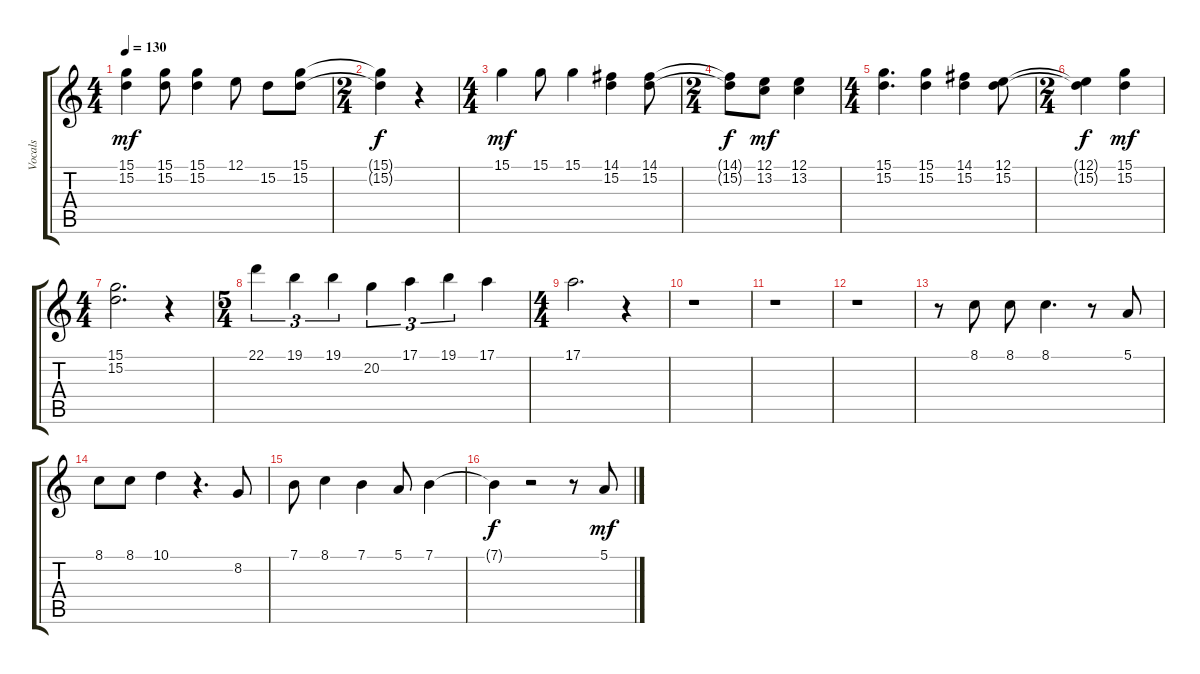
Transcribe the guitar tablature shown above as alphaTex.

\track ("Vocals" "Vocals") {instrument kalimba}
\staff {score tabs}
\tuning (E4 B3 G3 D3 A2 E2) {hide}
\ts (4 4)
\tempo 130
\clef g2
\ks c
(15.1 15.2).4{dy mf} (15.1 15.2).8 (15.1 15.2).4 12.1.8 15.2.8 (15.1 15.2).8 |
\ts (2 4)
(15.1{t} 15.2{t}).4{dy f} r.4 |
\ts (4 4)
15.1.4{dy mf} 15.1.8 15.1.4 (14.1 15.2).4 (14.1 15.2).8 |
\ts (2 4)
(14.1{t} 15.2{t}).8{dy f} (12.1 13.2).8{dy mf} (12.1 13.2).4 |
\ts (4 4)
(15.1 15.2).4{d} (15.1 15.2).4 (14.1 15.2).4 (12.1 15.2).8 |
\ts (2 4)
(12.1{t} 15.2{t}).4{dy f} (15.1 15.2).4{dy mf} |
\ts (4 4)
(15.1 15.2).2{d} r.4 |
\ts (5 4)
22.1.4{tu (3 2)} 19.1.4{tu (3 2)} 19.1.4{tu (3 2)} 20.2.4{tu (3 2)} 17.1.4{tu (3 2)} 19.1.4{tu (3 2)} 17.1.4 |
\ts (4 4)
17.1.2{d} r.4 |
r.1 |
r.1 |
r.1 |
r.8 8.1.8 8.1.8 8.1.4{d} r.8 5.1.8 |
8.1.8 8.1.8 10.1.4 r.4{d} 8.2.8 |
7.1.8 8.1.4 7.1.4 5.1.8 7.1.4 |
7.1{t}.4{dy f} r.2 r.8 5.1.8{dy mf}
